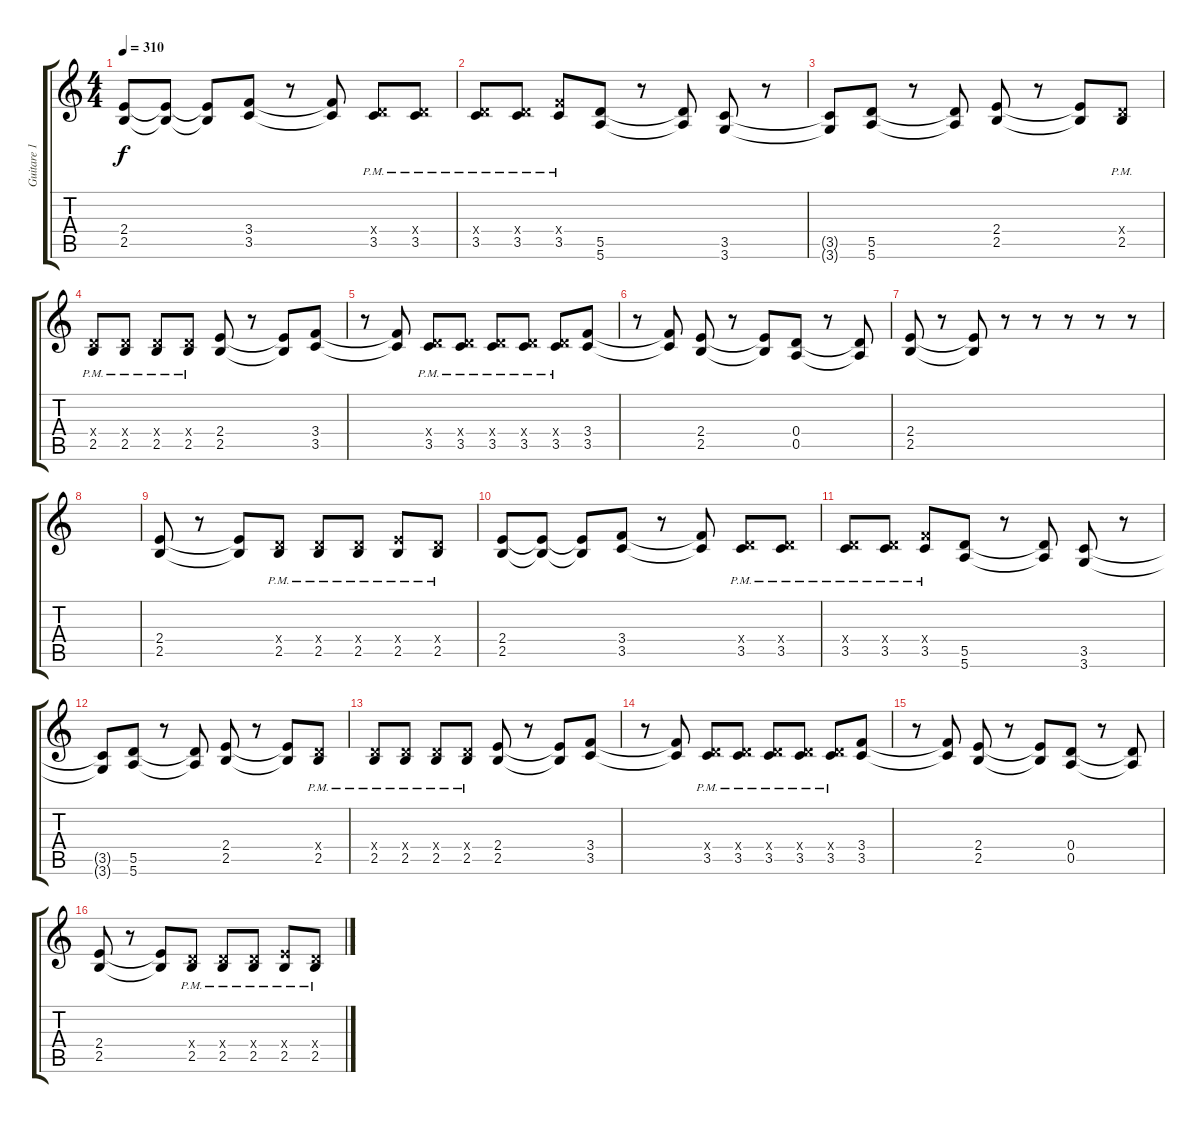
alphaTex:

\track ("Guitare 1" "Guitare 1") {instrument distortionguitar}
\staff {score tabs}
\tuning (E4 B3 G3 D3 A2 E2) {hide}
\ts (4 4)
\tempo 310
\clef g2
\ks c
(2.4 2.5).8{dy f} (2.4{t} 2.5{t}).8 (2.4{t} 2.5{t}).8 (3.4 3.5).8 r.8 (3.4{t} 3.5{t}).8 (0.4{x} 3.5{pm}).8 (0.4{x} 3.5{pm}).8 |
(0.4{x} 3.5{pm}).8 (0.4{x} 3.5{pm}).8 (3.4{x} 3.5{pm}).8 (5.5 5.6).8 r.8 (5.5{t} 5.6{t}).8 (3.5 3.6).8 r.8 |
(3.5{t} 3.6{t}).8 (5.5 5.6).8 r.8 (5.5{t} 5.6{t}).8 (2.4 2.5).8 r.8 (2.4{t} 2.5{t}).8 (0.4{x} 2.5{pm}).8 |
(0.4{x} 2.5{pm}).8 (0.4{x} 2.5{pm}).8 (0.4{x} 2.5{pm}).8 (0.4{x} 2.5{pm}).8 (2.4 2.5).8 r.8 (2.4{t} 2.5{t}).8 (3.4 3.5).8 |
r.8 (3.4{t} 3.5{t}).8 (0.4{x} 3.5{pm}).8 (0.4{x} 3.5{pm}).8 (0.4{x} 3.5{pm}).8 (0.4{x} 3.5{pm}).8 (0.4{x} 3.5{pm}).8 (3.4 3.5).8 |
r.8 (3.4{t} 3.5{t}).8 (2.4 2.5).8 r.8 (2.4{t} 2.5{t}).8 (0.4 0.5).8 r.8 (0.4{t} 0.5{t}).8 |
(2.4 2.5).8 r.8 (2.4{t} 2.5{t}).8 r.8 r.8 r.8 r.8 r.8 |
|
(2.4 2.5).8 r.8 (2.4{t} 2.5{t}).8 (0.4{x} 2.5{pm}).8 (0.4{x} 2.5{pm}).8 (0.4{x} 2.5{pm}).8 (2.4{x} 2.5{pm}).8 (0.4{x} 2.5{pm}).8 |
(2.4 2.5).8 (2.4{t} 2.5{t}).8 (2.4{t} 2.5{t}).8 (3.4 3.5).8 r.8 (3.4{t} 3.5{t}).8 (0.4{x} 3.5{pm}).8 (0.4{x} 3.5{pm}).8 |
(0.4{x} 3.5{pm}).8 (0.4{x} 3.5{pm}).8 (3.4{x} 3.5{pm}).8 (5.5 5.6).8 r.8 (5.5{t} 5.6{t}).8 (3.5 3.6).8 r.8 |
(3.5{t} 3.6{t}).8 (5.5 5.6).8 r.8 (5.5{t} 5.6{t}).8 (2.4 2.5).8 r.8 (2.4{t} 2.5{t}).8 (0.4{x} 2.5{pm}).8 |
(0.4{x} 2.5{pm}).8 (0.4{x} 2.5{pm}).8 (0.4{x} 2.5{pm}).8 (0.4{x} 2.5{pm}).8 (2.4 2.5).8 r.8 (2.4{t} 2.5{t}).8 (3.4 3.5).8 |
r.8 (3.4{t} 3.5{t}).8 (0.4{x} 3.5{pm}).8 (0.4{x} 3.5{pm}).8 (0.4{x} 3.5{pm}).8 (0.4{x} 3.5{pm}).8 (0.4{x} 3.5{pm}).8 (3.4 3.5).8 |
r.8 (3.4{t} 3.5{t}).8 (2.4 2.5).8 r.8 (2.4{t} 2.5{t}).8 (0.4 0.5).8 r.8 (0.4{t} 0.5{t}).8 |
(2.4 2.5).8 r.8 (2.4{t} 2.5{t}).8 (0.4{x} 2.5{pm}).8 (0.4{x} 2.5{pm}).8 (0.4{x} 2.5{pm}).8 (2.4{x} 2.5{pm}).8 (0.4{x} 2.5{pm}).8
